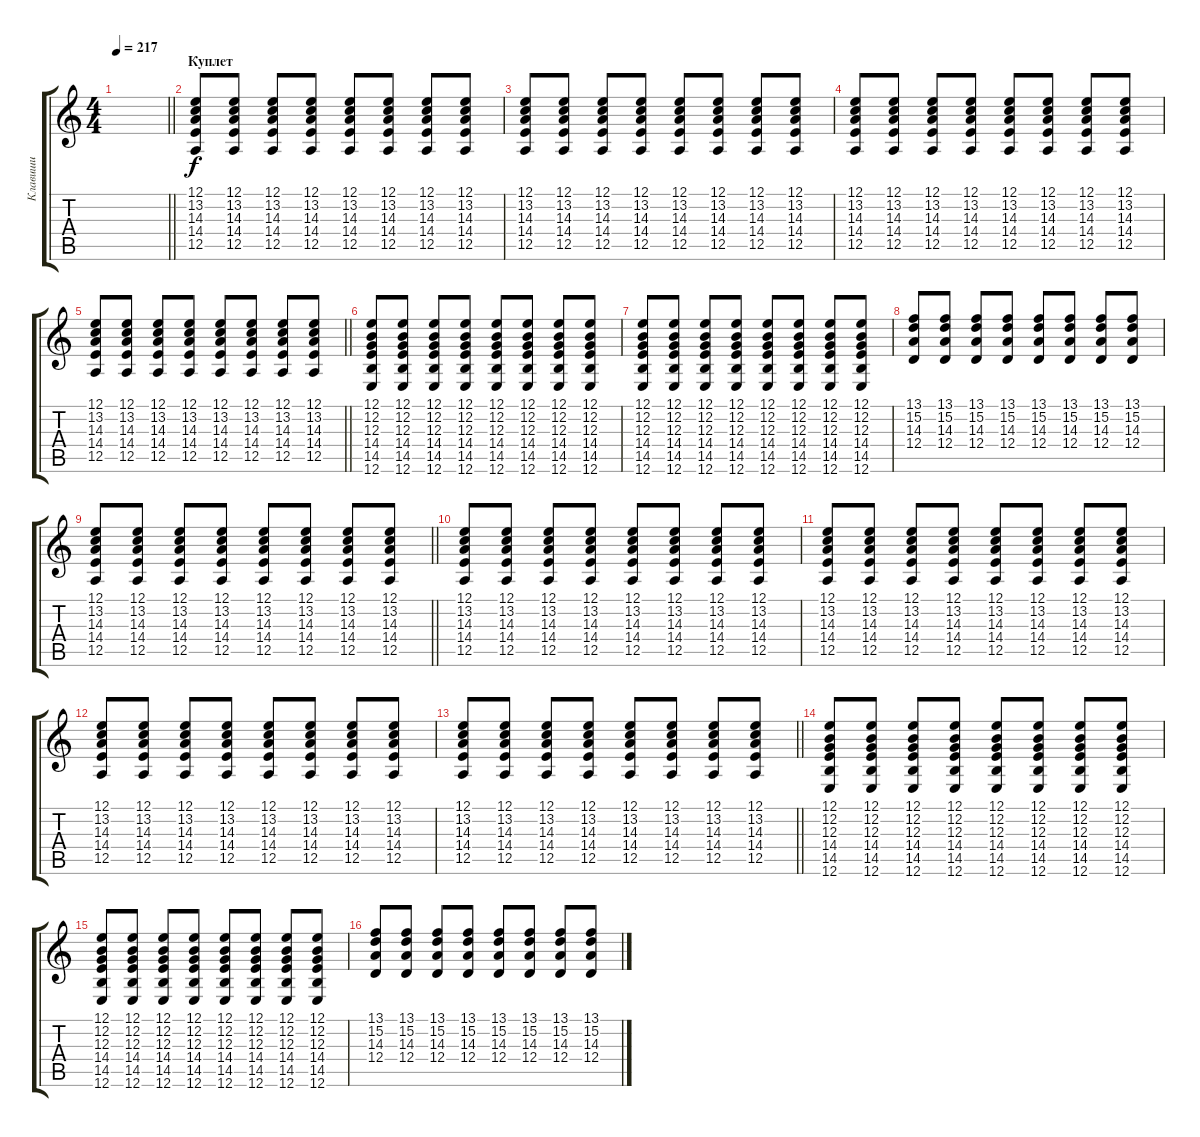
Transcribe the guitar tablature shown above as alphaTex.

\track ("Клавиши" "Клавиши") {instrument electricgrandpiano}
\staff {score tabs}
\tuning (E4 B3 G3 D3 A2 E2) {hide}
\ts (4 4)
\tempo 217
\clef g2
\barLineRight lightlight
\ks c
|
\section ("" "Куплет")
(12.1 13.2 14.3 14.4 12.5).8{dy f} (12.1 13.2 14.3 14.4 12.5).8 (12.1 13.2 14.3 14.4 12.5).8 (12.1 13.2 14.3 14.4 12.5).8 (12.1 13.2 14.3 14.4 12.5).8 (12.1 13.2 14.3 14.4 12.5).8 (12.1 13.2 14.3 14.4 12.5).8 (12.1 13.2 14.3 14.4 12.5).8 |
(12.1 13.2 14.3 14.4 12.5).8 (12.1 13.2 14.3 14.4 12.5).8 (12.1 13.2 14.3 14.4 12.5).8 (12.1 13.2 14.3 14.4 12.5).8 (12.1 13.2 14.3 14.4 12.5).8 (12.1 13.2 14.3 14.4 12.5).8 (12.1 13.2 14.3 14.4 12.5).8 (12.1 13.2 14.3 14.4 12.5).8 |
(12.1 13.2 14.3 14.4 12.5).8 (12.1 13.2 14.3 14.4 12.5).8 (12.1 13.2 14.3 14.4 12.5).8 (12.1 13.2 14.3 14.4 12.5).8 (12.1 13.2 14.3 14.4 12.5).8 (12.1 13.2 14.3 14.4 12.5).8 (12.1 13.2 14.3 14.4 12.5).8 (12.1 13.2 14.3 14.4 12.5).8 |
\barLineRight lightlight
(12.1 13.2 14.3 14.4 12.5).8 (12.1 13.2 14.3 14.4 12.5).8 (12.1 13.2 14.3 14.4 12.5).8 (12.1 13.2 14.3 14.4 12.5).8 (12.1 13.2 14.3 14.4 12.5).8 (12.1 13.2 14.3 14.4 12.5).8 (12.1 13.2 14.3 14.4 12.5).8 (12.1 13.2 14.3 14.4 12.5).8 |
(12.1 12.2 12.3 14.4 14.5 12.6).8 (12.1 12.2 12.3 14.4 14.5 12.6).8 (12.1 12.2 12.3 14.4 14.5 12.6).8 (12.1 12.2 12.3 14.4 14.5 12.6).8 (12.1 12.2 12.3 14.4 14.5 12.6).8 (12.1 12.2 12.3 14.4 14.5 12.6).8 (12.1 12.2 12.3 14.4 14.5 12.6).8 (12.1 12.2 12.3 14.4 14.5 12.6).8 |
(12.1 12.2 12.3 14.4 14.5 12.6).8 (12.1 12.2 12.3 14.4 14.5 12.6).8 (12.1 12.2 12.3 14.4 14.5 12.6).8 (12.1 12.2 12.3 14.4 14.5 12.6).8 (12.1 12.2 12.3 14.4 14.5 12.6).8 (12.1 12.2 12.3 14.4 14.5 12.6).8 (12.1 12.2 12.3 14.4 14.5 12.6).8 (12.1 12.2 12.3 14.4 14.5 12.6).8 |
(13.1 15.2 14.3 12.4).8 (13.1 15.2 14.3 12.4).8 (13.1 15.2 14.3 12.4).8 (13.1 15.2 14.3 12.4).8 (13.1 15.2 14.3 12.4).8 (13.1 15.2 14.3 12.4).8 (13.1 15.2 14.3 12.4).8 (13.1 15.2 14.3 12.4).8 |
\barLineRight lightlight
(12.1 13.2 14.3 14.4 12.5).8 (12.1 13.2 14.3 14.4 12.5).8 (12.1 13.2 14.3 14.4 12.5).8 (12.1 13.2 14.3 14.4 12.5).8 (12.1 13.2 14.3 14.4 12.5).8 (12.1 13.2 14.3 14.4 12.5).8 (12.1 13.2 14.3 14.4 12.5).8 (12.1 13.2 14.3 14.4 12.5).8 |
(12.1 13.2 14.3 14.4 12.5).8 (12.1 13.2 14.3 14.4 12.5).8 (12.1 13.2 14.3 14.4 12.5).8 (12.1 13.2 14.3 14.4 12.5).8 (12.1 13.2 14.3 14.4 12.5).8 (12.1 13.2 14.3 14.4 12.5).8 (12.1 13.2 14.3 14.4 12.5).8 (12.1 13.2 14.3 14.4 12.5).8 |
(12.1 13.2 14.3 14.4 12.5).8 (12.1 13.2 14.3 14.4 12.5).8 (12.1 13.2 14.3 14.4 12.5).8 (12.1 13.2 14.3 14.4 12.5).8 (12.1 13.2 14.3 14.4 12.5).8 (12.1 13.2 14.3 14.4 12.5).8 (12.1 13.2 14.3 14.4 12.5).8 (12.1 13.2 14.3 14.4 12.5).8 |
(12.1 13.2 14.3 14.4 12.5).8 (12.1 13.2 14.3 14.4 12.5).8 (12.1 13.2 14.3 14.4 12.5).8 (12.1 13.2 14.3 14.4 12.5).8 (12.1 13.2 14.3 14.4 12.5).8 (12.1 13.2 14.3 14.4 12.5).8 (12.1 13.2 14.3 14.4 12.5).8 (12.1 13.2 14.3 14.4 12.5).8 |
\barLineRight lightlight
(12.1 13.2 14.3 14.4 12.5).8 (12.1 13.2 14.3 14.4 12.5).8 (12.1 13.2 14.3 14.4 12.5).8 (12.1 13.2 14.3 14.4 12.5).8 (12.1 13.2 14.3 14.4 12.5).8 (12.1 13.2 14.3 14.4 12.5).8 (12.1 13.2 14.3 14.4 12.5).8 (12.1 13.2 14.3 14.4 12.5).8 |
(12.1 12.2 12.3 14.4 14.5 12.6).8 (12.1 12.2 12.3 14.4 14.5 12.6).8 (12.1 12.2 12.3 14.4 14.5 12.6).8 (12.1 12.2 12.3 14.4 14.5 12.6).8 (12.1 12.2 12.3 14.4 14.5 12.6).8 (12.1 12.2 12.3 14.4 14.5 12.6).8 (12.1 12.2 12.3 14.4 14.5 12.6).8 (12.1 12.2 12.3 14.4 14.5 12.6).8 |
(12.1 12.2 12.3 14.4 14.5 12.6).8 (12.1 12.2 12.3 14.4 14.5 12.6).8 (12.1 12.2 12.3 14.4 14.5 12.6).8 (12.1 12.2 12.3 14.4 14.5 12.6).8 (12.1 12.2 12.3 14.4 14.5 12.6).8 (12.1 12.2 12.3 14.4 14.5 12.6).8 (12.1 12.2 12.3 14.4 14.5 12.6).8 (12.1 12.2 12.3 14.4 14.5 12.6).8 |
(13.1 15.2 14.3 12.4).8 (13.1 15.2 14.3 12.4).8 (13.1 15.2 14.3 12.4).8 (13.1 15.2 14.3 12.4).8 (13.1 15.2 14.3 12.4).8 (13.1 15.2 14.3 12.4).8 (13.1 15.2 14.3 12.4).8 (13.1 15.2 14.3 12.4).8
